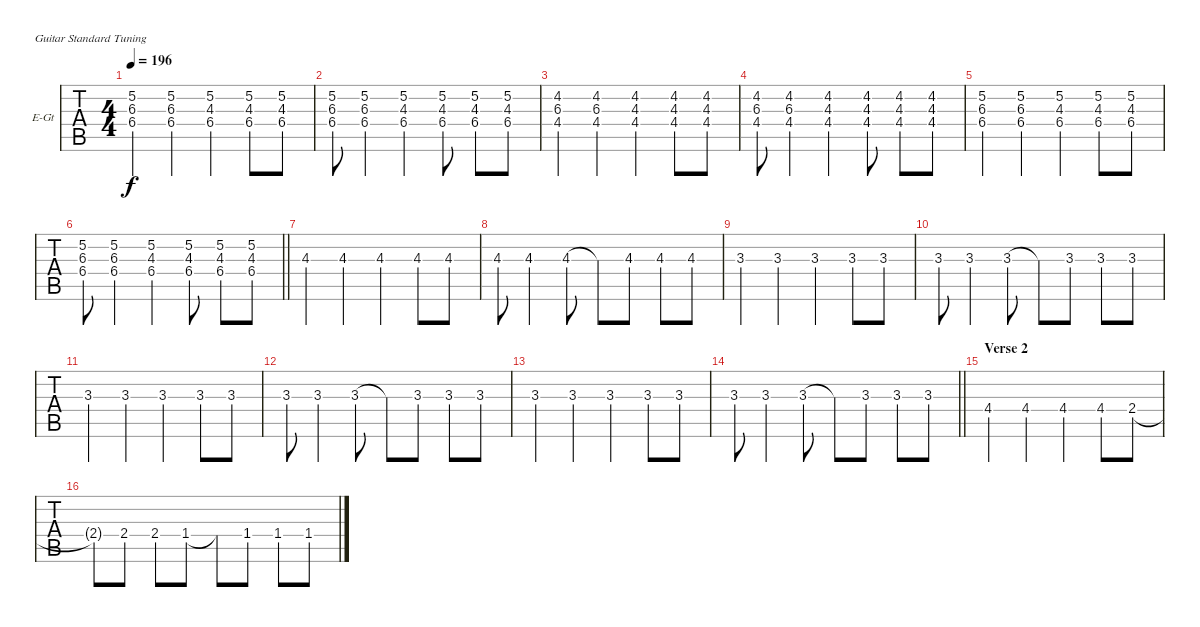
\bracketExtendMode groupsimilarinstruments
\firstSystemTrackNameOrientation horizontal
\otherSystemsTrackNameOrientation horizontal
\track ("Albert" "E-Gt") {instrument distortionguitar}
\staff {tabs}
\tuning (E4 B3 G3 D3 A2 E2)
\ts (4 4)
\tempo 196
\clef g2
\ks c
(5.2 6.3 6.4).4{dy f} (5.2 6.3 6.4).4 (5.2 4.3 6.4).4 (5.2 4.3 6.4).8 (5.2 4.3 6.4).8 |
(5.2 6.3 6.4).8 (5.2 6.3 6.4).4 (5.2 4.3 6.4).4 (5.2 4.3 6.4).8 (5.2 4.3 6.4).8 (5.2 4.3 6.4).8 |
(4.2 6.3 4.4).4 (4.2 6.3 4.4).4 (4.2 4.3 4.4).4 (4.2 4.3 4.4).8 (4.2 4.3 4.4).8 |
(4.2 6.3 4.4).8 (4.2 6.3 4.4).4 (4.2 4.3 4.4).4 (4.2 4.3 4.4).8 (4.2 4.3 4.4).8 (4.2 4.3 4.4).8 |
(5.2 6.3 6.4).4 (5.2 6.3 6.4).4 (5.2 4.3 6.4).4 (5.2 4.3 6.4).8 (5.2 4.3 6.4).8 |
\barLineRight lightlight
(5.2 6.3 6.4).8 (5.2 6.3 6.4).4 (5.2 4.3 6.4).4 (5.2 4.3 6.4).8 (5.2 4.3 6.4).8 (5.2 4.3 6.4).8 |
4.3.4 4.3.4 4.3.4 4.3.8 4.3.8 |
4.3.8 4.3.4 4.3.8 4.3{t}.8 4.3.8 4.3.8 4.3.8 |
3.3.4 3.3.4 3.3.4 3.3.8 3.3.8 |
3.3.8 3.3.4 3.3.8 3.3{t}.8 3.3.8 3.3.8 3.3.8 |
3.3.4 3.3.4 3.3.4 3.3.8 3.3.8 |
3.3.8 3.3.4 3.3.8 3.3{t}.8 3.3.8 3.3.8 3.3.8 |
3.3.4 3.3.4 3.3.4 3.3.8 3.3.8 |
\barLineRight lightlight
3.3.8 3.3.4 3.3.8 3.3{t}.8 3.3.8 3.3.8 3.3.8 |
\section ("" "Verse 2")
4.4.4 4.4.4 4.4.4 4.4.8 2.4.8 |
2.4{t}.8 2.4.8 2.4.8 1.4.8 1.4{t}.8 1.4.8 1.4.8 1.4.8
